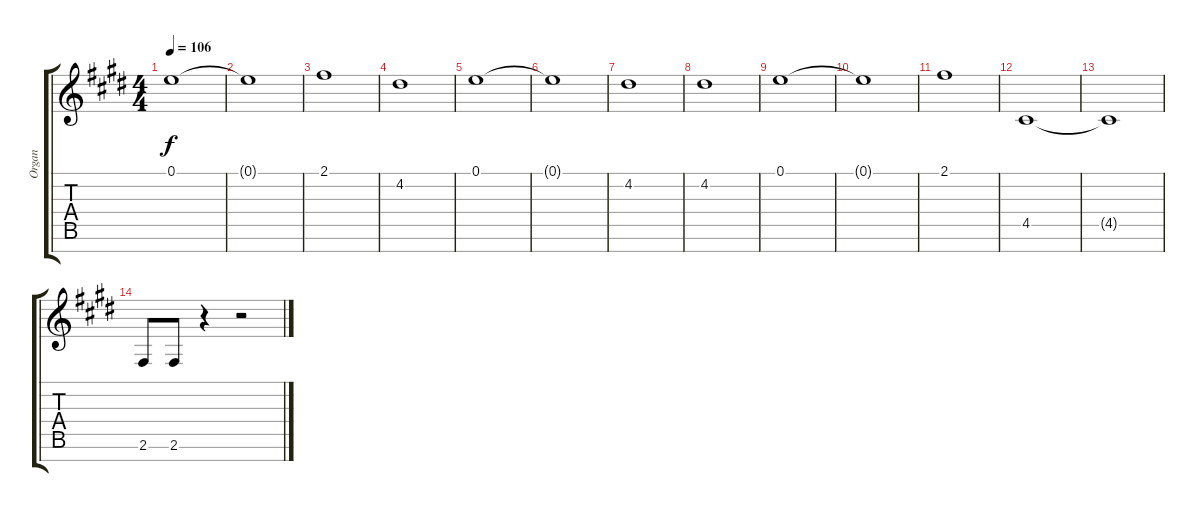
\track ("Organ" "Organ") {instrument drawbarorgan}
\staff {score tabs}
\tuning (E5 B4 G4 D4 A3 E3 B2) {hide}
\ts (4 4)
\tempo 106
\clef g2
\ks e
0.1.1{dy f} |
0.1{t}.1 |
2.1.1 |
4.2.1 |
0.1.1 |
0.1{t}.1 |
4.2.1 |
4.2.1 |
0.1.1 |
0.1{t}.1 |
2.1.1 |
4.5.1 |
4.5{t}.1 |
2.6.8 2.6.8 r.4 r.2
